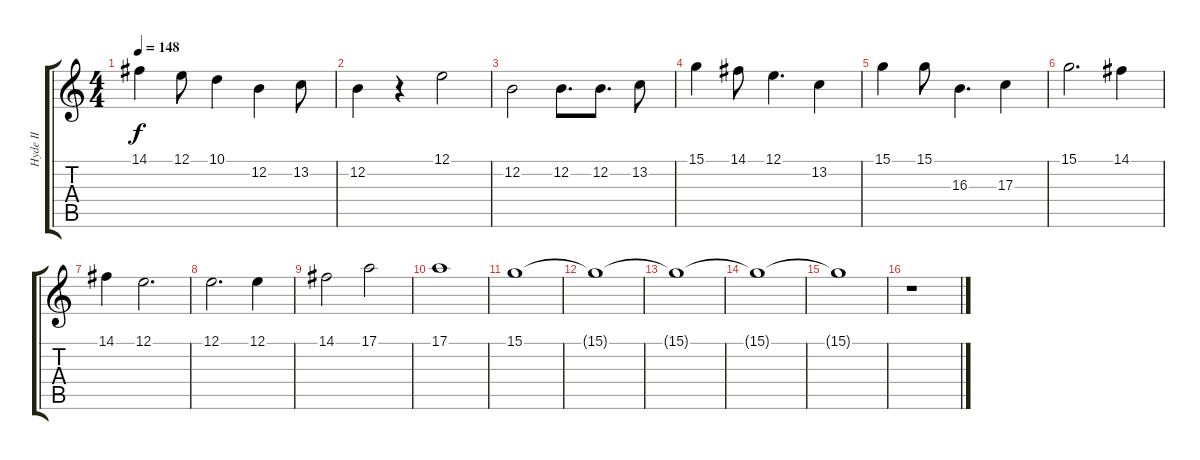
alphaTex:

\track ("Hyde II" "Hyde II") {instrument flute}
\staff {score tabs}
\tuning (E4 B3 G3 D3 A2 E2) {hide}
\ts (4 4)
\tempo 148
\clef g2
\ks c
14.1.4{dy f} 12.1.8 10.1.4 12.2.4 13.2.8 |
12.2.4 r.4 12.1.2 |
12.2.2 12.2.8{d} 12.2.8{d} 13.2.8 |
15.1.4{balance 3} 14.1.8{balance 5} 12.1.4{d balance 6} 13.2.4{balance 8} |
15.1.4{balance 8} 15.1.8 16.3.4{d} 17.3.4 |
15.1.2{d} 14.1.4 |
14.1.4 12.1.2{d} |
12.1.2{d} 12.1.4 |
14.1.2 17.1.2 |
17.1.1 |
15.1.1 |
15.1{t}.1 |
15.1{t}.1 |
15.1{t}.1 |
15.1{t}.1 |
r.1
